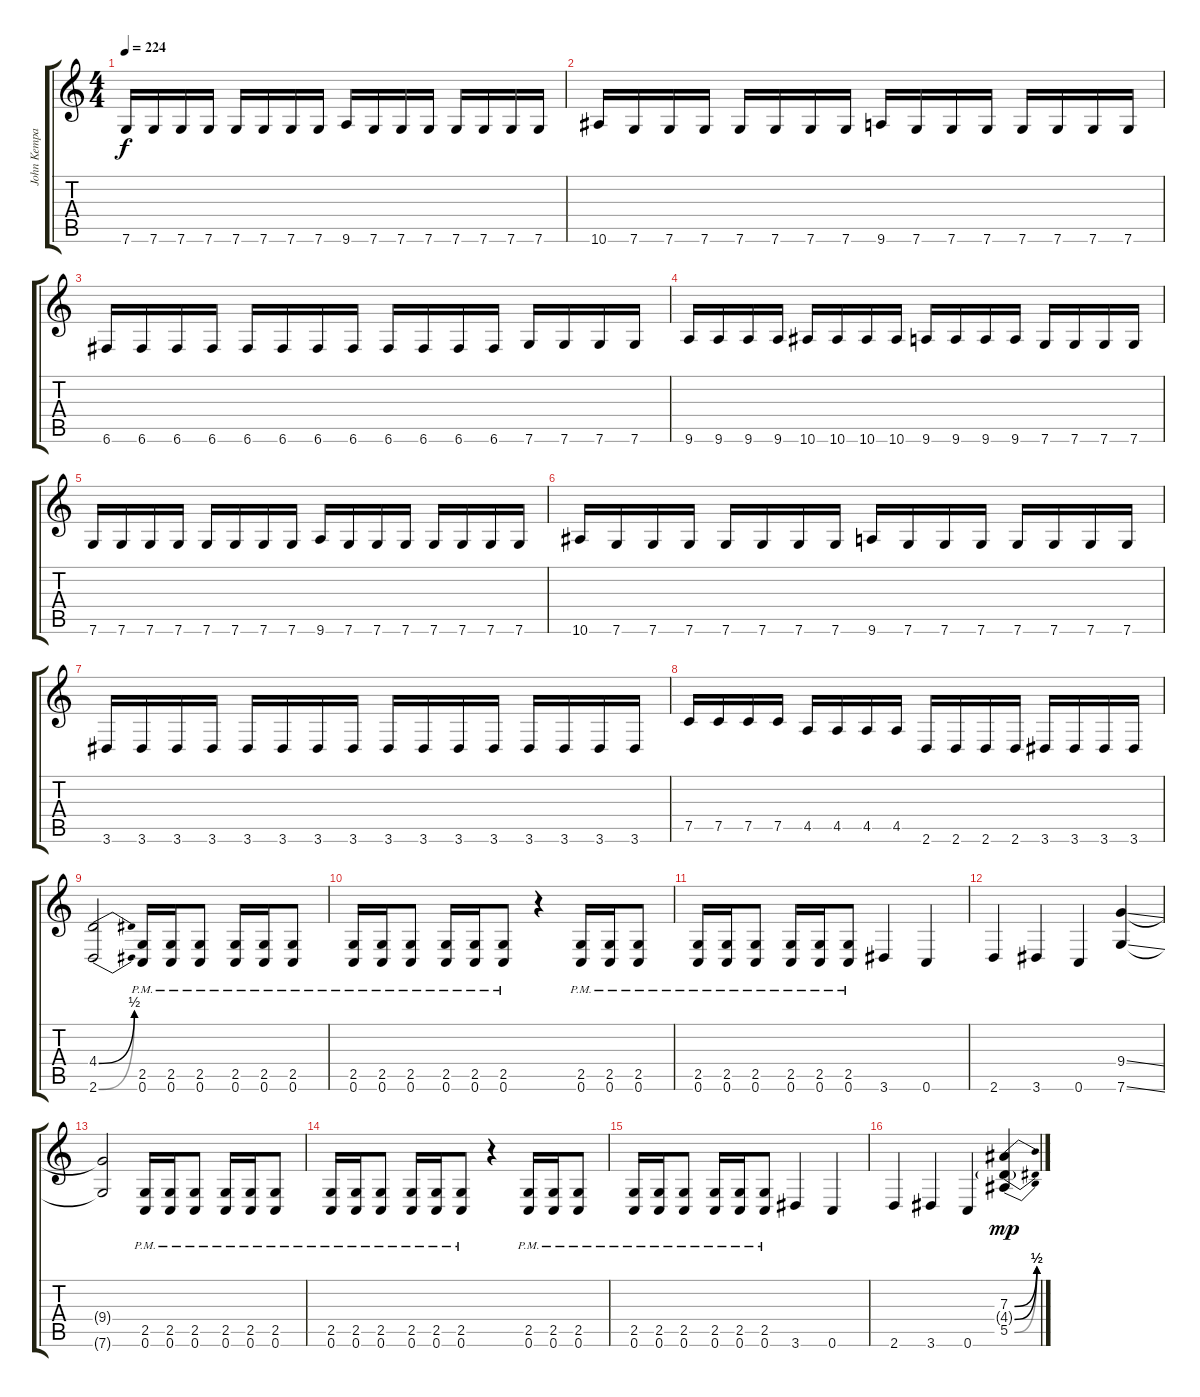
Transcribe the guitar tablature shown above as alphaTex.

\track ("John Kempainen (Rhythm)" "John Kempa") {instrument distortionguitar}
\staff {score tabs}
\tuning (C4 G3 Eb3 Bb2 F2 C2) {hide}
\ts (4 4)
\tempo 224
\clef g2
\ks c
7.6.16{dy f} 7.6.16 7.6.16 7.6.16 7.6.16 7.6.16 7.6.16 7.6.16 9.6.16 7.6.16 7.6.16 7.6.16 7.6.16 7.6.16 7.6.16 7.6.16 |
10.6.16 7.6.16 7.6.16 7.6.16 7.6.16 7.6.16 7.6.16 7.6.16 9.6.16 7.6.16 7.6.16 7.6.16 7.6.16 7.6.16 7.6.16 7.6.16 |
6.6.16 6.6.16 6.6.16 6.6.16 6.6.16 6.6.16 6.6.16 6.6.16 6.6.16 6.6.16 6.6.16 6.6.16 7.6.16 7.6.16 7.6.16 7.6.16 |
9.6.16 9.6.16 9.6.16 9.6.16 10.6.16 10.6.16 10.6.16 10.6.16 9.6.16 9.6.16 9.6.16 9.6.16 7.6.16 7.6.16 7.6.16 7.6.16 |
7.6.16 7.6.16 7.6.16 7.6.16 7.6.16 7.6.16 7.6.16 7.6.16 9.6.16 7.6.16 7.6.16 7.6.16 7.6.16 7.6.16 7.6.16 7.6.16 |
10.6.16 7.6.16 7.6.16 7.6.16 7.6.16 7.6.16 7.6.16 7.6.16 9.6.16 7.6.16 7.6.16 7.6.16 7.6.16 7.6.16 7.6.16 7.6.16 |
3.6.16 3.6.16 3.6.16 3.6.16 3.6.16 3.6.16 3.6.16 3.6.16 3.6.16 3.6.16 3.6.16 3.6.16 3.6.16 3.6.16 3.6.16 3.6.16 |
7.5.16 7.5.16 7.5.16 7.5.16 4.5.16 4.5.16 4.5.16 4.5.16 2.6.16 2.6.16 2.6.16 2.6.16 3.6.16 3.6.16 3.6.16 3.6.16 |
(4.4{be (bend 0 0 60 2)} 2.6{be (bend 0 0 60 2)}).2 (2.5{pm} 0.6{pm}).16 (2.5{pm} 0.6{pm}).16 (2.5{pm} 0.6{pm}).8 (2.5{pm} 0.6{pm}).16 (2.5{pm} 0.6{pm}).16 (2.5{pm} 0.6{pm}).8 |
(2.5{pm} 0.6{pm}).16 (2.5{pm} 0.6{pm}).16 (2.5{pm} 0.6{pm}).8 (2.5{pm} 0.6{pm}).16 (2.5{pm} 0.6{pm}).16 (2.5{pm} 0.6{pm}).8 r.4 (2.5{pm} 0.6{pm}).16 (2.5{pm} 0.6{pm}).16 (2.5{pm} 0.6{pm}).8 |
(2.5{pm} 0.6{pm}).16 (2.5{pm} 0.6{pm}).16 (2.5{pm} 0.6{pm}).8 (2.5{pm} 0.6{pm}).16 (2.5{pm} 0.6{pm}).16 (2.5{pm} 0.6{pm}).8 3.6.4 0.6.4 |
2.6.4 3.6.4 0.6.4 (9.4{ss} 7.6{ss}).4 |
(9.4{t} 7.6{t}).2 (2.5{pm} 0.6{pm}).16 (2.5{pm} 0.6{pm}).16 (2.5{pm} 0.6{pm}).8 (2.5{pm} 0.6{pm}).16 (2.5{pm} 0.6{pm}).16 (2.5{pm} 0.6{pm}).8 |
(2.5{pm} 0.6{pm}).16 (2.5{pm} 0.6{pm}).16 (2.5{pm} 0.6{pm}).8 (2.5{pm} 0.6{pm}).16 (2.5{pm} 0.6{pm}).16 (2.5{pm} 0.6{pm}).8 r.4 (2.5{pm} 0.6{pm}).16 (2.5{pm} 0.6{pm}).16 (2.5{pm} 0.6{pm}).8 |
(2.5{pm} 0.6{pm}).16 (2.5{pm} 0.6{pm}).16 (2.5{pm} 0.6{pm}).8 (2.5{pm} 0.6{pm}).16 (2.5{pm} 0.6{pm}).16 (2.5{pm} 0.6{pm}).8 3.6.4 0.6.4 |
2.6.4 3.6.4 0.6.4 (7.3{be (bend 0 0 60 2)} 4.4{be (bend 0 0 60 2) g} 5.5{be (bend 0 0 60 2)}).4{dy mp}
